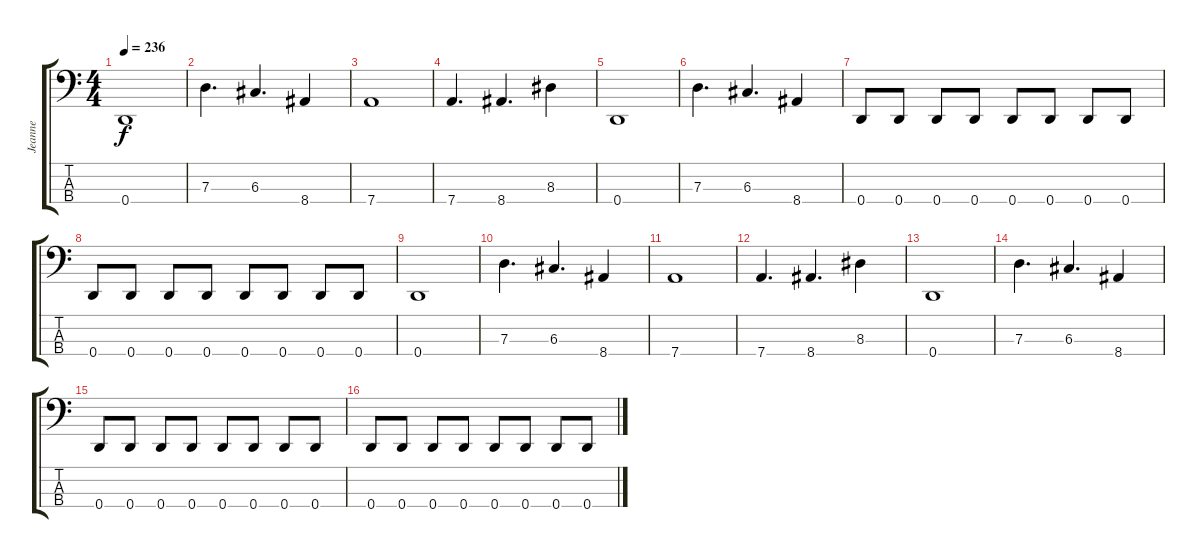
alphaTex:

\track ("Jeanne" "Jeanne") {instrument electricbassfinger}
\staff {score tabs}
\tuning (F2 C2 G1 D1) {hide}
\ts (4 4)
\tempo 236
\clef f4
\ks c
0.4.1{dy f} |
7.3.4{d} 6.3.4{d} 8.4.4 |
7.4.1 |
7.4.4{d} 8.4.4{d} 8.3.4 |
0.4.1 |
7.3.4{d} 6.3.4{d} 8.4.4 |
0.4.8 0.4.8 0.4.8 0.4.8 0.4.8 0.4.8 0.4.8 0.4.8 |
0.4.8 0.4.8 0.4.8 0.4.8 0.4.8 0.4.8 0.4.8 0.4.8 |
0.4.1 |
7.3.4{d} 6.3.4{d} 8.4.4 |
7.4.1 |
7.4.4{d} 8.4.4{d} 8.3.4 |
0.4.1 |
7.3.4{d} 6.3.4{d} 8.4.4 |
0.4.8 0.4.8 0.4.8 0.4.8 0.4.8 0.4.8 0.4.8 0.4.8 |
0.4.8 0.4.8 0.4.8 0.4.8 0.4.8 0.4.8 0.4.8 0.4.8
